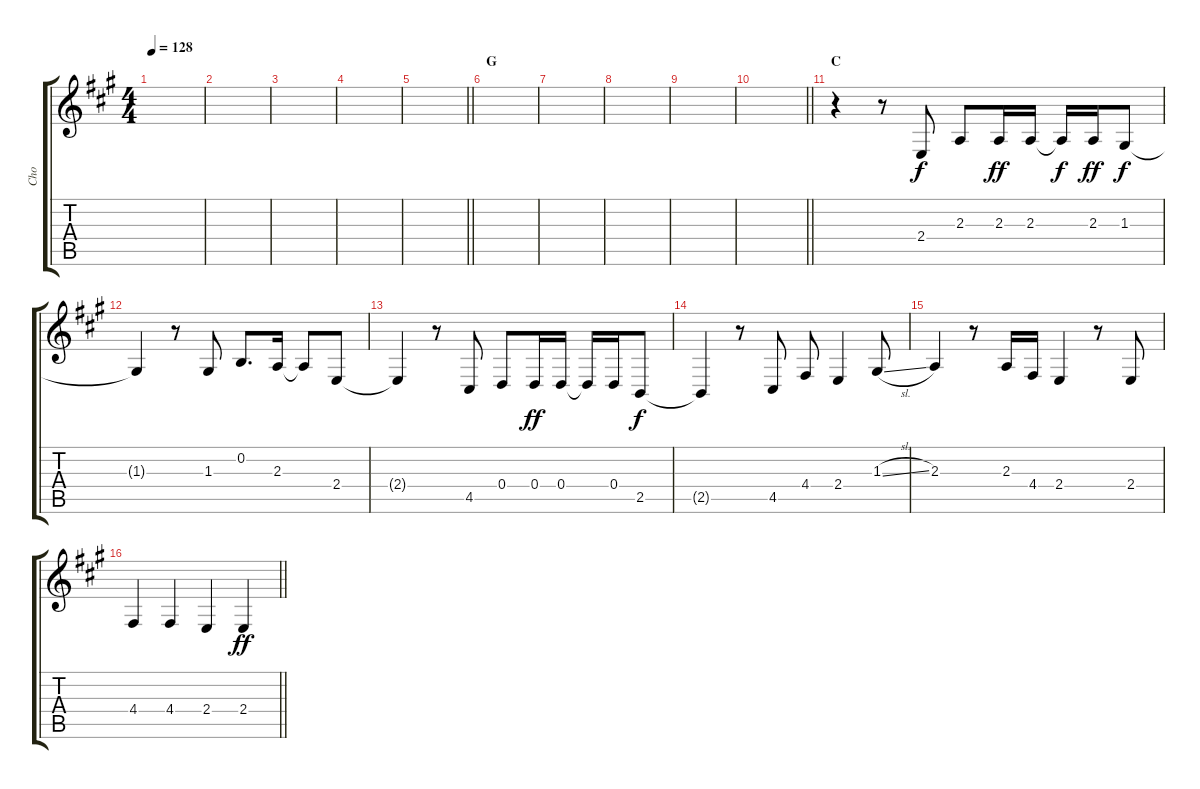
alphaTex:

\track ("Cho" "Cho") {instrument tenorsax}
\staff {score tabs}
\tuning (E4 B3 G3 D3 A2 E2) {hide}
\ts (4 4)
\tempo 128
\clef g2
\ks a
|
|
|
|
\barLineRight lightlight
|
\section ("" "G")
|
|
|
|
\barLineRight lightlight
|
\section ("" "C")
r.4 r.8 2.4.8 2.3.8 2.3.16{dy ff} 2.3.16 2.3{t}.16{dy f} 2.3.16{dy ff} 1.3.8{dy f} |
1.3{t}.4 r.8 1.3.8 0.2.8{d} 2.3.16 2.3{t}.8 2.4.8 |
2.4{t}.4 r.8 4.5.8 0.4.8 0.4.16{dy ff} 0.4.16 0.4{t}.16 0.4.16 2.5.8{dy f} |
2.5{t}.4 r.8 4.5.8 4.4.8 2.4.4 1.3{sl}.8 |
2.3.4 r.8 2.3.16 4.4.16 2.4.4 r.8 2.4.8 |
\barLineRight lightlight
4.4.4 4.4.4 2.4.4 2.4.4{dy ff}
